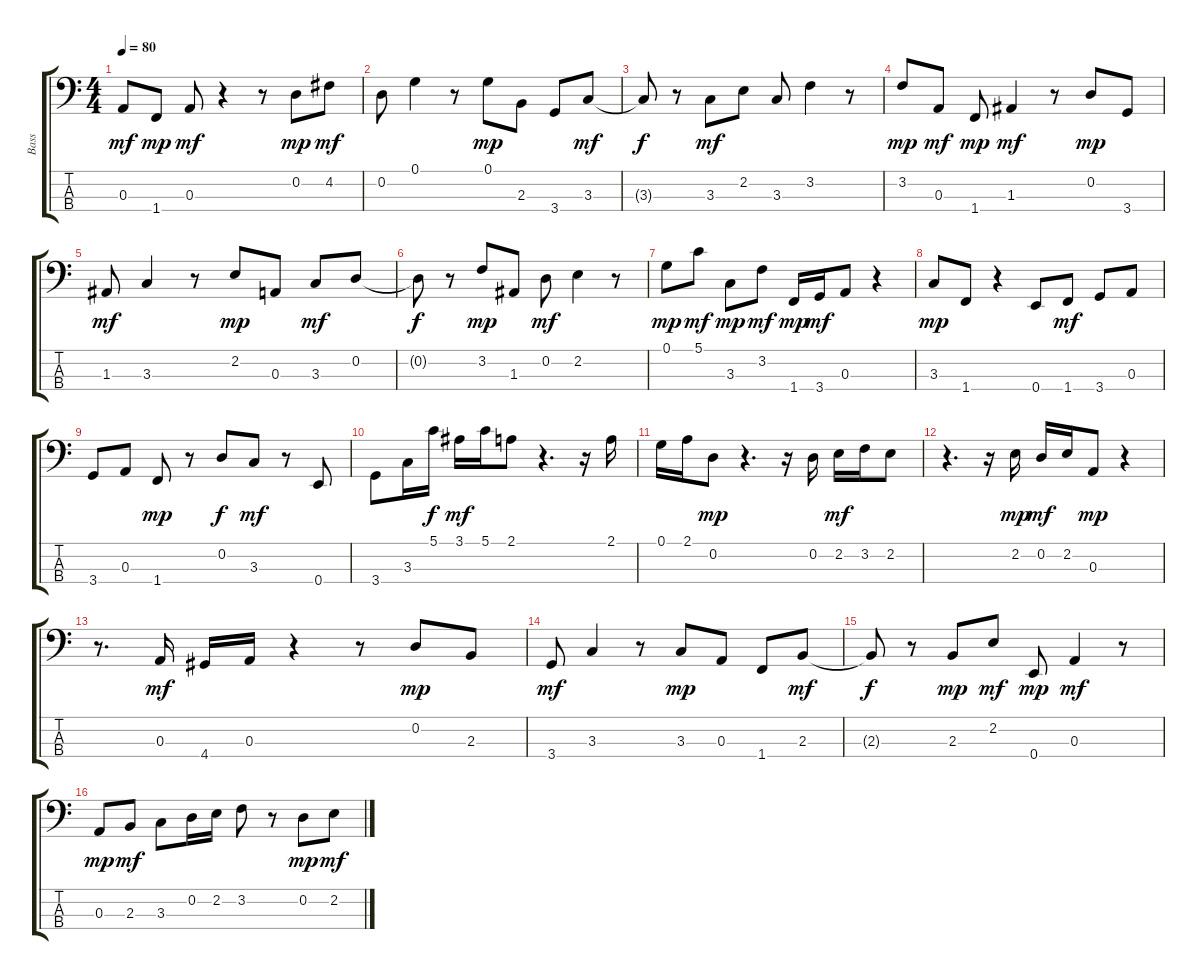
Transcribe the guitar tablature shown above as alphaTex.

\track ("Bass" "Bass") {instrument fretlessbass}
\staff {score tabs}
\tuning (G2 D2 A1 E1) {hide}
\ts (4 4)
\tempo 80
\clef f4
\ks c
0.3.8{dy mf} 1.4.8{dy mp} 0.3.8{dy mf} r.4 r.8 0.2.8{dy mp} 4.2.8{dy mf} |
0.2.8 0.1.4 r.8 0.1.8{dy mp} 2.3.8 3.4.8 3.3.8{dy mf} |
3.3{t}.8{dy f} r.8 3.3.8{dy mf} 2.2.8 3.3.8 3.2.4 r.8 |
3.2.8{dy mp} 0.3.8{dy mf} 1.4.8{dy mp} 1.3.4{dy mf} r.8 0.2.8{dy mp} 3.4.8 |
1.3.8{dy mf} 3.3.4 r.8 2.2.8{dy mp} 0.3.8 3.3.8{dy mf} 0.2.8 |
0.2{t}.8{dy f} r.8 3.2.8{dy mp} 1.3.8 0.2.8{dy mf} 2.2.4 r.8 |
0.1.8{dy mp} 5.1.8{dy mf} 3.3.8{dy mp} 3.2.8{dy mf} 1.4.16{dy mp} 3.4.16{dy mf} 0.3.8 r.4 |
3.3.8{dy mp} 1.4.8 r.4 0.4.8 1.4.8{dy mf} 3.4.8 0.3.8 |
3.4.8 0.3.8 1.4.8{dy mp} r.8 0.2.8{dy f} 3.3.8{dy mf} r.8 0.4.8 |
3.4.8 3.3.16 5.1.16{dy f} 3.1.16{dy mf} 5.1.16 2.1.8 r.4{d} r.16 2.1.16 |
0.1.16 2.1.16 0.2.8{dy mp} r.4{d} r.16 0.2.16 2.2.16{dy mf} 3.2.16 2.2.8 |
r.4{d} r.16 2.2.16{dy mp} 0.2.16{dy mf} 2.2.16 0.3.8{dy mp} r.4 |
r.8{d} 0.3.16{dy mf} 4.4.16 0.3.16 r.4 r.8 0.2.8{dy mp} 2.3.8 |
3.4.8{dy mf} 3.3.4 r.8 3.3.8{dy mp} 0.3.8 1.4.8 2.3.8{dy mf} |
2.3{t}.8{dy f} r.8 2.3.8{dy mp} 2.2.8{dy mf} 0.4.8{dy mp} 0.3.4{dy mf} r.8 |
0.3.8{dy mp} 2.3.8{dy mf} 3.3.8 0.2.16 2.2.16 3.2.8 r.8 0.2.8{dy mp} 2.2.8{dy mf}
